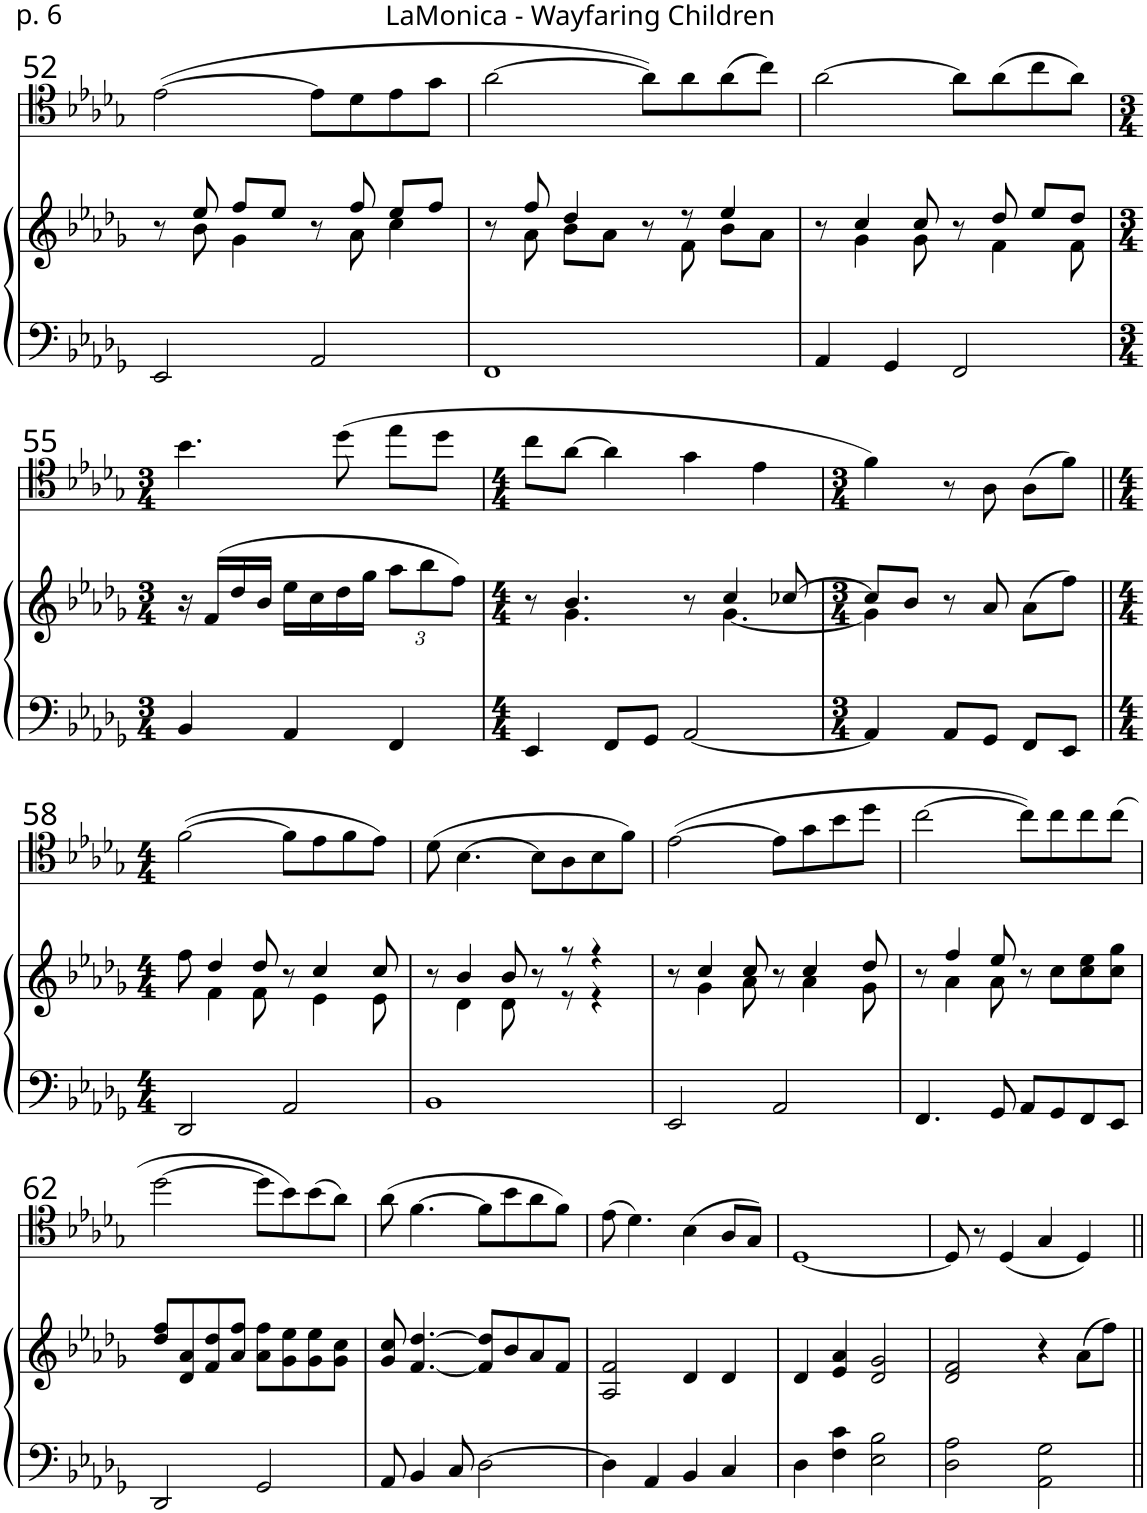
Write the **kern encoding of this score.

**kern	**kern	**kern
*part2	*part2	*part1
*staff3	*staff2	*staff1
*I"Piano	*	*I"Bassoon
*I'Pno	*	*I'Bsn
!!LO:PB:g=z
*clefF4	*clefG2	*clefC4
*k[b-e-a-d-g-]	*k[b-e-a-d-g-]	*k[b-e-a-d-g-]
*M4/4	*M4/4	*M4/4
=52	=52	=52
*	*^	*
2EE-/	8r	8ryy	([2e-\
.	8ee-/	8b-\	.
.	8ff/L	4g-\	.
.	8ee-/J	.	.
2AA-/	8r	8ryy	8e-\L]
.	8ff/	8a-\	8d-\
.	8ee-/L	4cc\	8e-\
.	8ff/J	.	8g-\J
=53	=53	=53	=53
1FF	8r	8ryy	[2a-\
.	8ff/	8a-\	.
.	4dd-/	8b-\L	.
.	.	8a-\J	.
.	8r	8ryy	8a-\L])
.	8r	8f\	8a-\
.	4ee-/	8b-\L	(8a-\
.	.	8a-\J	8cc\J)
=54	=54	=54	=54
4AA-/	8r	8ryy	[2a-\
.	4cc/	4g-\	.
4GG-/	.	.	.
.	8cc/	8g-\	.
2FF/	8r	8ryy	8a-\L]
.	8dd-/	4f\	(8a-\
.	8ee-/L	.	8cc\
.	8dd-/J	8f\	8a-\J)
*	*v	*v	*
!!LO:LB:g=z
=55	=55	=55
*M3/4	*M3/4	*M3/4
4BB-/	16r	4.b-\
.	16f/LL	.
.	16dd-/	.
.	16b-/JJ	.
4AA-/	16ee-\LL	.
.	16cc\	.
.	16dd-\	(8dd-\
.	16gg-\JJ	.
*	*Xbrackettup	*
4FF/	12aa-\L	8ee-\L
.	12bb-\	.
.	.	8dd-\J
.	12ff\J	.
=56	=56	=56
*M4/4	*M4/4	*M4/4
*	*^	*
4EE-/	8r	8ryy	8cc\L
.	4.b-/	4.g-\	[8a-\J
8FF/L	.	.	4a-\]
8GG-/J	.	.	.
[2AA-/	8r	8ryy	4g-\
.	4cc/	[4.g-\	.
.	.	.	4e-\
.	[8cc-X/	.	.
=57	=57	=57	=57
*M3/4	*M3/4	*	*M3/4
4AA-/]	8cc-/L]	4g-\]	4f\)
.	8b-/J	.	.
8AA-/L	8r	2ryy	8r
8GG-/J	8a-/	.	8A-\
8FF/L	8a-\L	.	(8A-\L
8EE-/J	8ff\J	.	8f\J)
!!LO:LB:g=z
=58||	=58||	=58||	=58||
*M4/4	*M4/4	*	*M4/4
2DD-/	8ff\	8ryy	([2f\
.	4dd-/	4f\	.
.	8dd-/	8f\	.
2AA-/	8r	8ryy	8f\L]
.	4cc/	4e-\	8e-\
.	.	.	8f\
.	8cc/	8e-\	8e-\J)
=59	=59	=59	=59
1BB-	8r	8ryy	(8d-\
.	4b-/	4d-\	[4.B-\
.	8b-/	8d-\	.
.	8r	8ryy	8B-\L]
.	8r	8r	8A-\
.	4r	4r	8B-\
.	.	.	8f\J)
=60	=60	=60	=60
2EE-/	8r	8ryy	([2e-\
.	4cc/	4g-\	.
.	8cc/	8a-\	.
2AA-/	8r	8ryy	8e-\L]
.	4cc/	4a-\	8g-\
.	.	.	8b-\
.	8dd-/	8g-\	8dd-\J
=61	=61	=61	=61
4.FF/	8r	8ryy	[2cc\
.	4ff/	4a-\	.
8GG-/	8ee-/	8a-\	.
8AA-/L	8r	2ryy	8cc\L])
8GG-/	8cc\L	.	8cc\
8FF/	8cc\ 8ee-\	.	8cc\
8EE-/J	8cc\ 8gg-\J	.	(8cc\J
*	*v	*v	*
!!LO:LB:g=z
=62	=62	=62
2DD-/	8dd-/ 8ff/L	[2dd-\
.	8d-/ 8a-/	.
.	8f/ 8dd-/	.
.	8a-/ 8ff/J	.
2GG-/	8a-\ 8ff\L	8dd-\L]
.	8g-\ 8ee-\	8b-\)
.	8g-\ 8ee-\	(8b-\
.	8g-\ 8cc\J	8a-\J)
=63	=63	=63
8AA-/	8g-/ 8cc/	(8a-\
4BB-/	[4.f/ [4.dd-/	[4.f\
8C/	.	.
[2D-\	8f/] 8dd-/]L	8f\L]
.	8b-/	8b-\
.	8a-/	8a-\
.	8f/J	8f\J)
=64	=64	=64
4D-\]	2A-/ 2f/	(8e-\
.	.	4.d-\)
4AA-/	.	.
4BB-/	4d-/	(4B-\
4C/	4d-/	8A-/L
.	.	8G-/J)
=65	=65	=65
4D-\	4d-/	[1D-
4F\ 4c\	4e-/ 4a-/	.
2E-\ 2B-\	2d-/ 2g-/	.
=66	=66	=66
2D-\ 2A-\	2d-/ 2f/	8D-/]
.	.	8r
.	.	(4D-/
2AA-\ 2G-\	4r	4G-/
.	8a-\L	4D-/)
.	8ff\J	.
=||	=||	=||
*-	*-	*-
